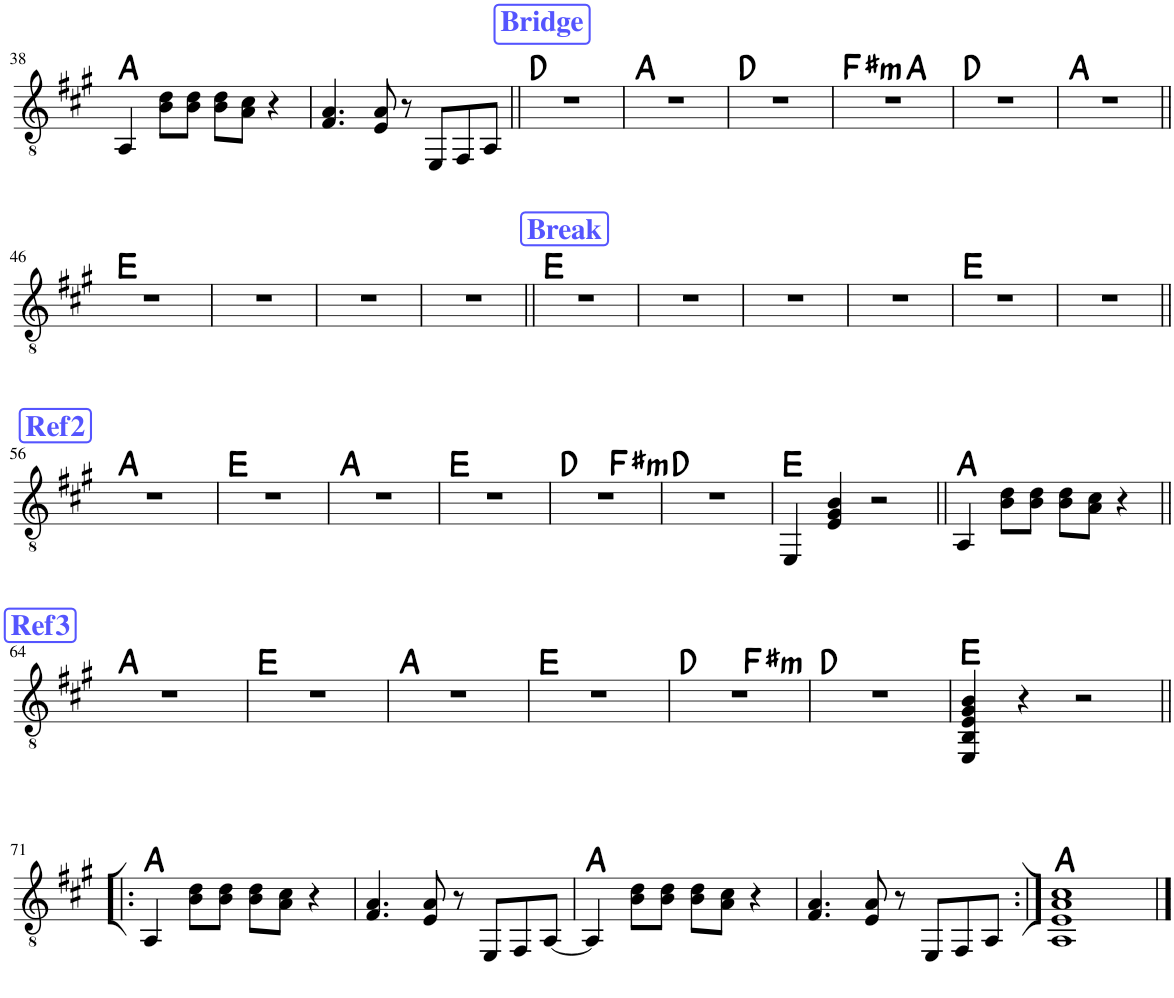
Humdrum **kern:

**kern	**harte
*part1	*part1
*staff1	*
*I"Classical Guitar	*
*I'Guit.	*
!!LO:PB:g=z
*clefGv2	*
*k[f#c#g#]	*
*M4/4	*
=38	=38
4AA/	A:maj
8B\ 8d\L	.
8B\ 8d\J	.
8B\ 8d\L	.
8A\ 8c#\J	.
4r	.
=39	=39
4.F#/ 4.A/	.
8E/ 8A/	.
8r	.
8EE/L	.
8FF#/	.
8AA/J	.
!!LO:REH:place=s1:a:B:cj:color=#5555FF:fs=14:t=Bridge
=40||	=40||
1r	D:maj
=41	=41
1r	A:maj
=42	=42
1r	D:maj
=43	=43
!	!LO:H:kt=m
*^	*
1r	2ryy	F#:min
.	2ryy	A:maj
*v	*v	*
=44	=44
1r	D:maj
=45	=45
1r	A:maj
!!LO:LB:g=z
=46||	=46||
1r	E:maj
=47	=47
1r	.
=48	=48
1r	.
=49	=49
1r	.
!!LO:REH:place=s1:a:B:cj:color=#5555FF:fs=14:t=Break
=50||	=50||
1r	E:maj
=51	=51
1r	.
=52	=52
1r	.
=53	=53
1r	.
=54	=54
1r	E:maj
=55	=55
1r	.
!!LO:LB:g=z
!!LO:REH:place=s1:a:B:cj:color=#5555FF:fs=14:t=Ref2
=56||	=56||
1r	A:maj
=57	=57
1r	E:maj
=58	=58
1r	A:maj
=59	=59
1r	E:maj
=60	=60
*^	*
1r	2ryy	D:maj
!	!	!LO:H:kt=m
.	2ryy	F#:min
*v	*v	*
=61	=61
1r	D:maj
=62	=62
4EE/	E:maj
4E/ 4G#/ 4B/	.
2r	.
=63||	=63||
4AA/	A:maj
8B\ 8d\L	.
8B\ 8d\J	.
8B\ 8d\L	.
8A\ 8c#\J	.
4r	.
!!LO:LB:g=z
!!LO:REH:place=s1:a:B:cj:color=#5555FF:fs=14:t=Ref3
=64||	=64||
1r	A:maj
=65	=65
1r	E:maj
=66	=66
1r	A:maj
=67	=67
1r	E:maj
=68	=68
*^	*
1r	2ryy	D:maj
!	!	!LO:H:kt=m
.	2ryy	F#:min
*v	*v	*
=69	=69
1r	D:maj
=70	=70
4EE/ 4BB/ 4E/ 4G#/ 4B/	E:maj
4r	.
2r	.
!!LO:LB:g=z
=71!|:	=71!|:
4AA/	A:maj
8B\ 8d\L	.
8B\ 8d\J	.
8B\ 8d\L	.
8A\ 8c#\J	.
4r	.
=72	=72
4.F#/ 4.A/	.
8E/ 8A/	.
8r	.
8EE/L	.
8FF#/	.
[8AA/J	.
=73	=73
4AA/]	A:maj
8B\ 8d\L	.
8B\ 8d\J	.
8B\ 8d\L	.
8A\ 8c#\J	.
4r	.
=74	=74
4.F#/ 4.A/	.
8E/ 8A/	.
8r	.
8EE/L	.
8FF#/	.
8AA/J	.
=75:|!	=75:|!
1AA 1E 1A 1c#	A:maj
==	==
*-	*-
